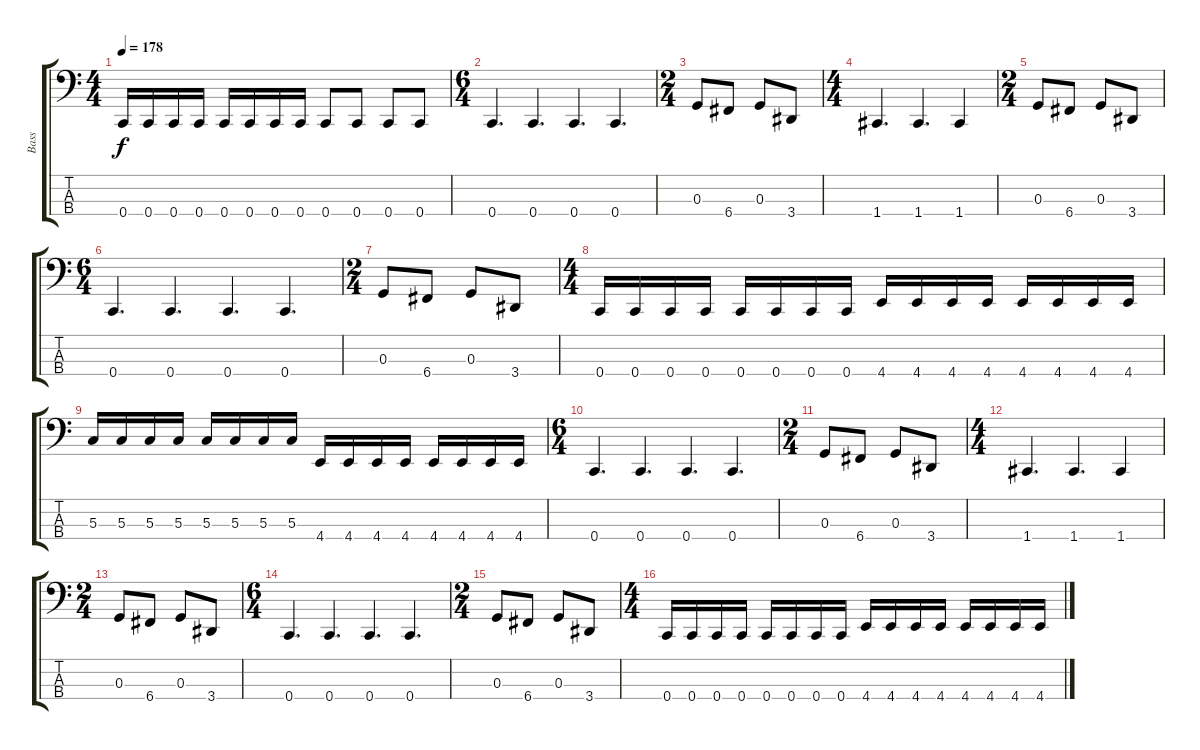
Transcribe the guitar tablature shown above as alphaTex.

\track ("Bass" "Bass") {instrument slapbass2}
\staff {score tabs}
\tuning (F2 C2 G1 C1) {hide}
\ts (4 4)
\tempo 178
\clef f4
\ks c
0.4.16{dy f} 0.4.16 0.4.16 0.4.16 0.4.16 0.4.16 0.4.16 0.4.16 0.4.8 0.4.8 0.4.8 0.4.8 |
\ts (6 4)
0.4.4{d} 0.4.4{d} 0.4.4{d} 0.4.4{d} |
\ts (2 4)
0.3.8 6.4.8 0.3.8 3.4.8 |
\ts (4 4)
1.4.4{d} 1.4.4{d} 1.4.4 |
\ts (2 4)
0.3.8 6.4.8 0.3.8 3.4.8 |
\ts (6 4)
0.4.4{d} 0.4.4{d} 0.4.4{d} 0.4.4{d} |
\ts (2 4)
0.3.8 6.4.8 0.3.8 3.4.8 |
\ts (4 4)
0.4.16 0.4.16 0.4.16 0.4.16 0.4.16 0.4.16 0.4.16 0.4.16 4.4.16 4.4.16 4.4.16 4.4.16 4.4.16 4.4.16 4.4.16 4.4.16 |
5.3.16 5.3.16 5.3.16 5.3.16 5.3.16 5.3.16 5.3.16 5.3.16 4.4.16 4.4.16 4.4.16 4.4.16 4.4.16 4.4.16 4.4.16 4.4.16 |
\ts (6 4)
0.4.4{d} 0.4.4{d} 0.4.4{d} 0.4.4{d} |
\ts (2 4)
0.3.8 6.4.8 0.3.8 3.4.8 |
\ts (4 4)
1.4.4{d} 1.4.4{d} 1.4.4 |
\ts (2 4)
0.3.8 6.4.8 0.3.8 3.4.8 |
\ts (6 4)
0.4.4{d} 0.4.4{d} 0.4.4{d} 0.4.4{d} |
\ts (2 4)
0.3.8 6.4.8 0.3.8 3.4.8 |
\ts (4 4)
0.4.16 0.4.16 0.4.16 0.4.16 0.4.16 0.4.16 0.4.16 0.4.16 4.4.16 4.4.16 4.4.16 4.4.16 4.4.16 4.4.16 4.4.16 4.4.16
